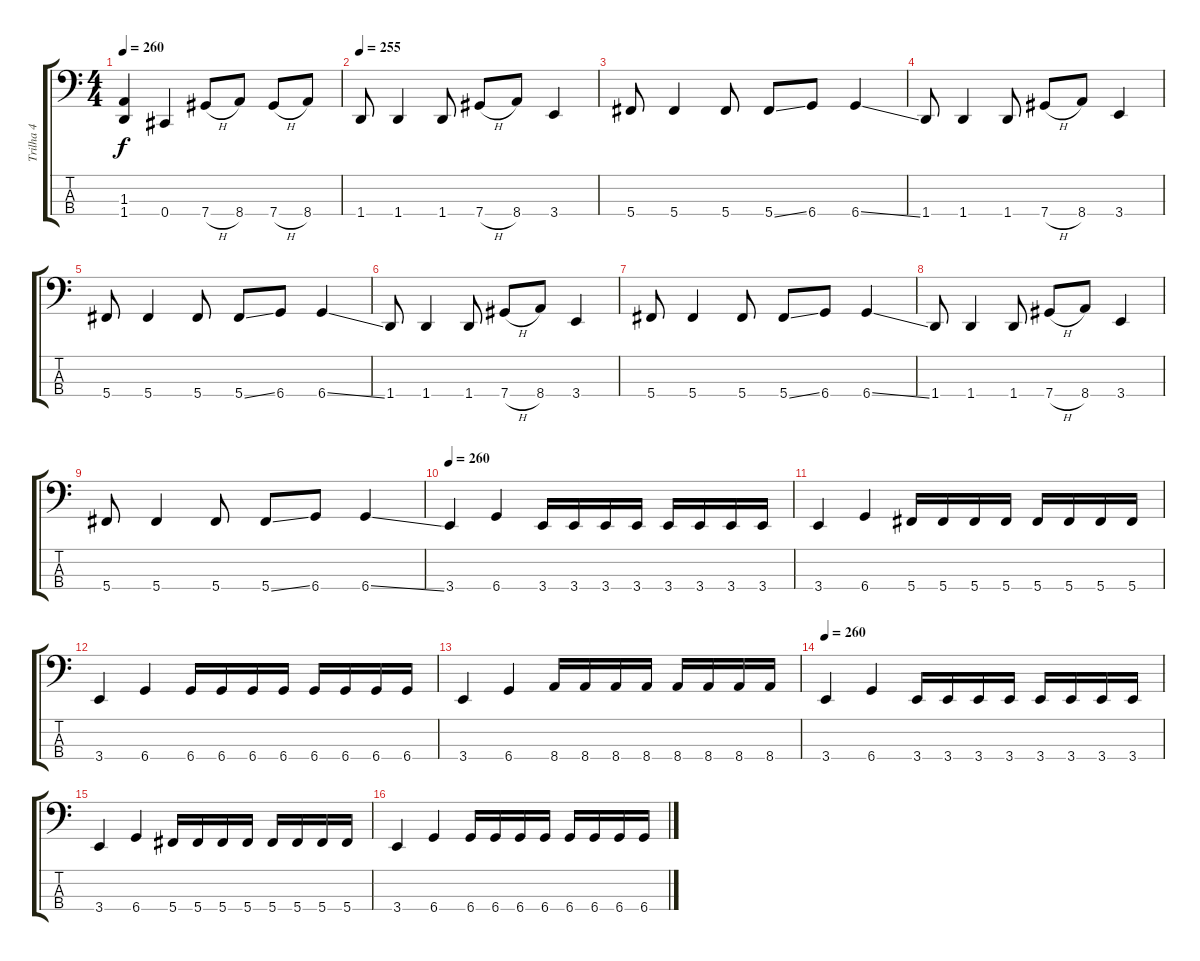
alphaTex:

\track ("Trilha 4" "Trilha 4") {instrument slapbass1}
\staff {score tabs}
\tuning (Gb2 Db2 Ab1 Db1) {hide}
\ts (4 4)
\tempo 260
\clef f4
\ks c
(1.3 1.4).4{dy f} 0.4.4 7.4{h}.8 8.4.8 7.4{h}.8 8.4.8 |
\tempo 255
1.4.8 1.4.4 1.4.8 7.4{h}.8 8.4.8 3.4.4 |
5.4.8 5.4.4 5.4.8 5.4{ss}.8 6.4.8 6.4{ss}.4 |
1.4.8 1.4.4 1.4.8 7.4{h}.8 8.4.8 3.4.4 |
5.4.8 5.4.4 5.4.8 5.4{ss}.8 6.4.8 6.4{ss}.4 |
1.4.8 1.4.4 1.4.8 7.4{h}.8 8.4.8 3.4.4 |
5.4.8 5.4.4 5.4.8 5.4{ss}.8 6.4.8 6.4{ss}.4 |
1.4.8 1.4.4 1.4.8 7.4{h}.8 8.4.8 3.4.4 |
5.4.8 5.4.4 5.4.8 5.4{ss}.8 6.4.8 6.4{ss}.4 |
\tempo 260
3.4.4 6.4.4 3.4.16 3.4.16 3.4.16 3.4.16 3.4.16 3.4.16 3.4.16 3.4.16 |
3.4.4 6.4.4 5.4.16 5.4.16 5.4.16 5.4.16 5.4.16 5.4.16 5.4.16 5.4.16 |
3.4.4 6.4.4 6.4.16 6.4.16 6.4.16 6.4.16 6.4.16 6.4.16 6.4.16 6.4.16 |
3.4.4 6.4.4 8.4.16 8.4.16 8.4.16 8.4.16 8.4.16 8.4.16 8.4.16 8.4.16 |
\tempo 260
3.4.4 6.4.4 3.4.16 3.4.16 3.4.16 3.4.16 3.4.16 3.4.16 3.4.16 3.4.16 |
3.4.4 6.4.4 5.4.16 5.4.16 5.4.16 5.4.16 5.4.16 5.4.16 5.4.16 5.4.16 |
3.4.4 6.4.4 6.4.16 6.4.16 6.4.16 6.4.16 6.4.16 6.4.16 6.4.16 6.4.16
